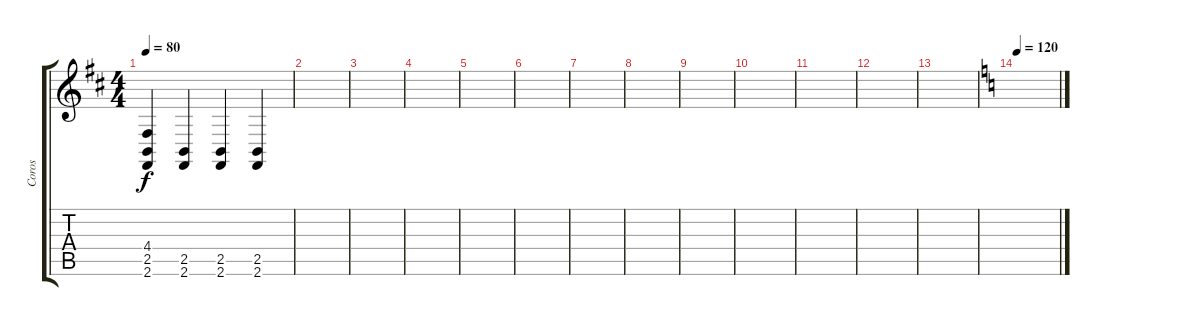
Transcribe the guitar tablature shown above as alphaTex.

\track ("Coros" "Coros") {instrument tremolostrings}
\staff {score tabs}
\tuning (E4 B3 G3 D3 A2 E2) {hide}
\ts (4 4)
\tempo 80
\clef g2
\ks d
(4.4 2.5 2.6).4{dy f} (2.5 2.6).4 (2.5 2.6).4 (2.5 2.6).4 |
|
|
|
|
|
|
|
|
|
|
|
|
\tempo 120
\ks c
